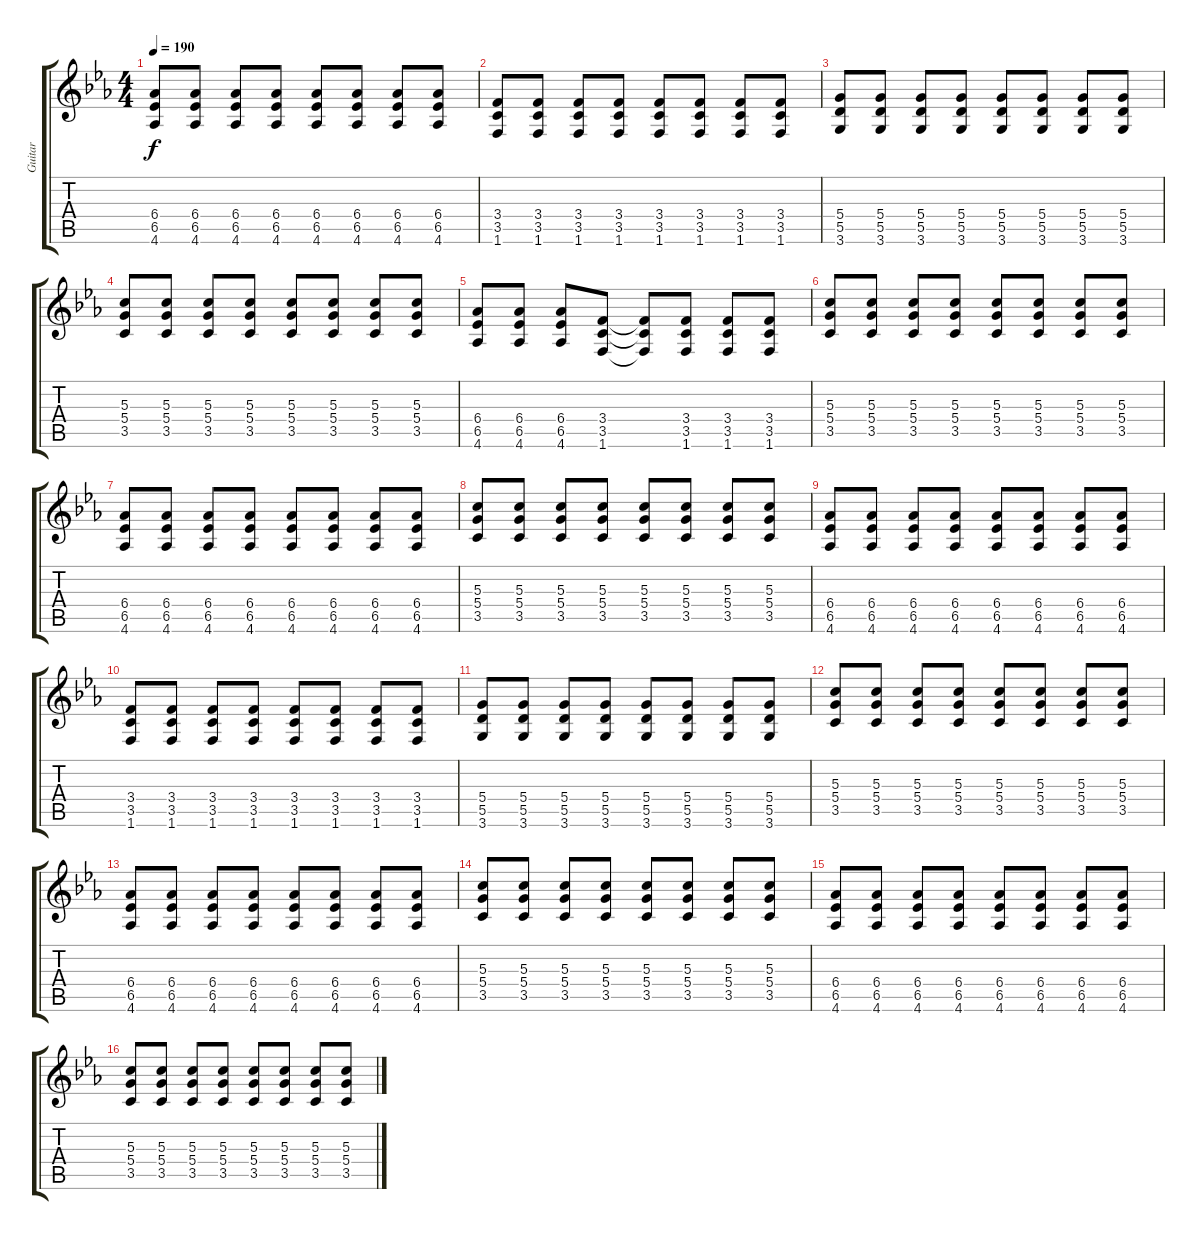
\track ("Guitar" "Guitar") {instrument distortionguitar}
\staff {score tabs}
\tuning (E4 B3 G3 D3 A2 E2) {hide}
\ts (4 4)
\tempo 190
\clef g2
\ks eb
(6.4 6.5 4.6).8{dy f} (6.4 6.5 4.6).8 (6.4 6.5 4.6).8 (6.4 6.5 4.6).8 (6.4 6.5 4.6).8 (6.4 6.5 4.6).8 (6.4 6.5 4.6).8 (6.4 6.5 4.6).8 |
(3.4 3.5 1.6).8 (3.4 3.5 1.6).8 (3.4 3.5 1.6).8 (3.4 3.5 1.6).8 (3.4 3.5 1.6).8 (3.4 3.5 1.6).8 (3.4 3.5 1.6).8 (3.4 3.5 1.6).8 |
(5.4 5.5 3.6).8 (5.4 5.5 3.6).8 (5.4 5.5 3.6).8 (5.4 5.5 3.6).8 (5.4 5.5 3.6).8 (5.4 5.5 3.6).8 (5.4 5.5 3.6).8 (5.4 5.5 3.6).8 |
(5.3 5.4 3.5).8 (5.3 5.4 3.5).8 (5.3 5.4 3.5).8 (5.3 5.4 3.5).8 (5.3 5.4 3.5).8 (5.3 5.4 3.5).8 (5.3 5.4 3.5).8 (5.3 5.4 3.5).8 |
(6.4 6.5 4.6).8 (6.4 6.5 4.6).8 (6.4 6.5 4.6).8 (3.4 3.5 1.6).8 (3.4{t} 3.5{t} 1.6{t}).8 (3.4 3.5 1.6).8 (3.4 3.5 1.6).8 (3.4 3.5 1.6).8 |
(5.3 5.4 3.5).8 (5.3 5.4 3.5).8 (5.3 5.4 3.5).8 (5.3 5.4 3.5).8 (5.3 5.4 3.5).8 (5.3 5.4 3.5).8 (5.3 5.4 3.5).8 (5.3 5.4 3.5).8 |
(6.4 6.5 4.6).8 (6.4 6.5 4.6).8 (6.4 6.5 4.6).8 (6.4 6.5 4.6).8 (6.4 6.5 4.6).8 (6.4 6.5 4.6).8 (6.4 6.5 4.6).8 (6.4 6.5 4.6).8 |
(5.3 5.4 3.5).8 (5.3 5.4 3.5).8 (5.3 5.4 3.5).8 (5.3 5.4 3.5).8 (5.3 5.4 3.5).8 (5.3 5.4 3.5).8 (5.3 5.4 3.5).8 (5.3 5.4 3.5).8 |
(6.4 6.5 4.6).8 (6.4 6.5 4.6).8 (6.4 6.5 4.6).8 (6.4 6.5 4.6).8 (6.4 6.5 4.6).8 (6.4 6.5 4.6).8 (6.4 6.5 4.6).8 (6.4 6.5 4.6).8 |
(3.4 3.5 1.6).8 (3.4 3.5 1.6).8 (3.4 3.5 1.6).8 (3.4 3.5 1.6).8 (3.4 3.5 1.6).8 (3.4 3.5 1.6).8 (3.4 3.5 1.6).8 (3.4 3.5 1.6).8 |
(5.4 5.5 3.6).8 (5.4 5.5 3.6).8 (5.4 5.5 3.6).8 (5.4 5.5 3.6).8 (5.4 5.5 3.6).8 (5.4 5.5 3.6).8 (5.4 5.5 3.6).8 (5.4 5.5 3.6).8 |
(5.3 5.4 3.5).8 (5.3 5.4 3.5).8 (5.3 5.4 3.5).8 (5.3 5.4 3.5).8 (5.3 5.4 3.5).8 (5.3 5.4 3.5).8 (5.3 5.4 3.5).8 (5.3 5.4 3.5).8 |
(6.4 6.5 4.6).8 (6.4 6.5 4.6).8 (6.4 6.5 4.6).8 (6.4 6.5 4.6).8 (6.4 6.5 4.6).8 (6.4 6.5 4.6).8 (6.4 6.5 4.6).8 (6.4 6.5 4.6).8 |
(5.3 5.4 3.5).8 (5.3 5.4 3.5).8 (5.3 5.4 3.5).8 (5.3 5.4 3.5).8 (5.3 5.4 3.5).8 (5.3 5.4 3.5).8 (5.3 5.4 3.5).8 (5.3 5.4 3.5).8 |
(6.4 6.5 4.6).8 (6.4 6.5 4.6).8 (6.4 6.5 4.6).8 (6.4 6.5 4.6).8 (6.4 6.5 4.6).8 (6.4 6.5 4.6).8 (6.4 6.5 4.6).8 (6.4 6.5 4.6).8 |
(5.3 5.4 3.5).8 (5.3 5.4 3.5).8 (5.3 5.4 3.5).8 (5.3 5.4 3.5).8 (5.3 5.4 3.5).8 (5.3 5.4 3.5).8 (5.3 5.4 3.5).8 (5.3 5.4 3.5).8
